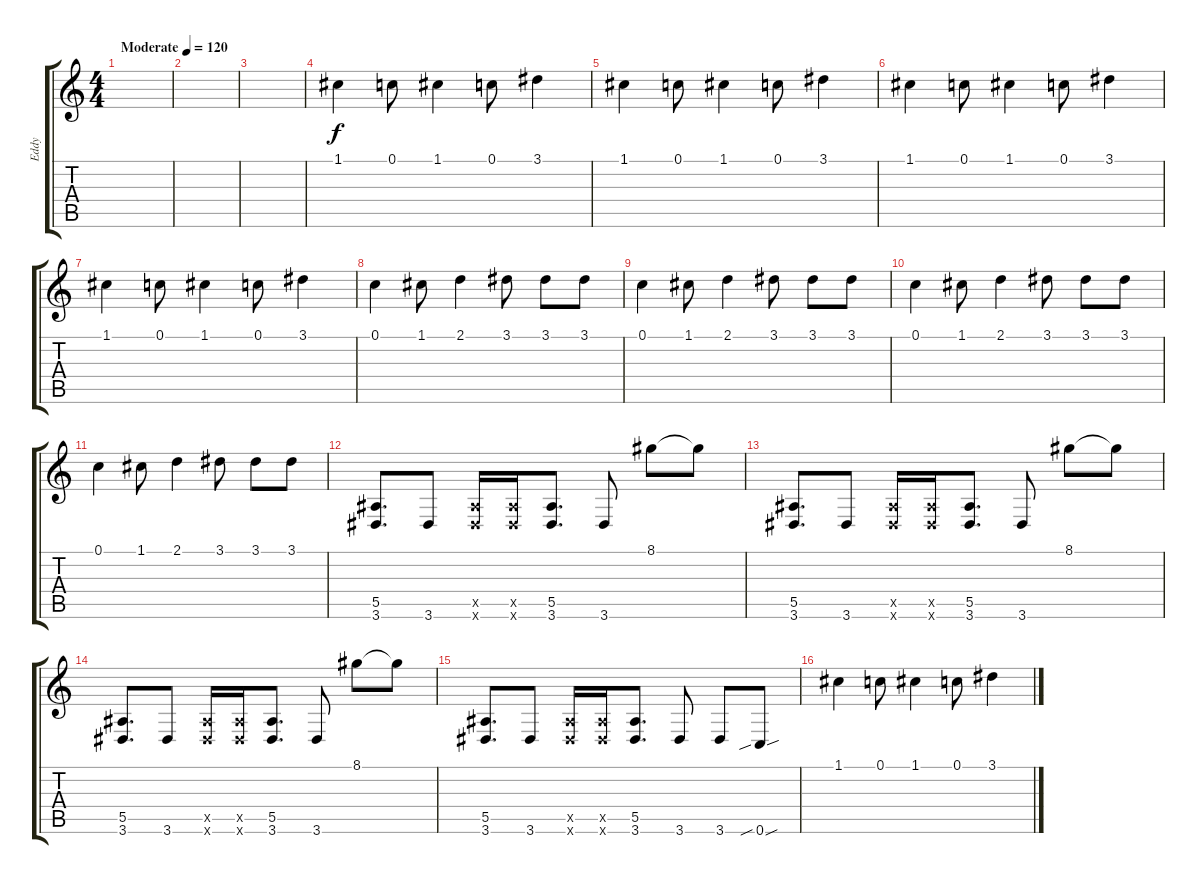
\track ("Eddy" "Eddy") {instrument distortionguitar}
\staff {score tabs}
\tuning (C4 G3 Eb3 Bb2 F2 C2) {hide}
\ts (4 4)
\tempo (120 "Moderate")
\clef g2
\ks c
|
|
|
1.1.4{volume 6} 0.1.8 1.1.4 0.1.8 3.1.4 |
1.1.4 0.1.8 1.1.4 0.1.8 3.1.4 |
1.1.4 0.1.8 1.1.4 0.1.8 3.1.4 |
1.1.4 0.1.8 1.1.4 0.1.8 3.1.4 |
0.1.4 1.1.8 2.1.4 3.1.8 3.1.8 3.1.8 |
0.1.4 1.1.8 2.1.4 3.1.8 3.1.8 3.1.8 |
0.1.4 1.1.8 2.1.4 3.1.8 3.1.8 3.1.8 |
0.1.4 1.1.8 2.1.4 3.1.8 3.1.8 3.1.8 |
(5.5 3.6).8{d volume 8} 3.6.8 (5.5{x} 3.6{x}).16 (5.5{x} 3.6{x}).16 (5.5 3.6).8{d} 3.6.8 8.1.8 8.1{t}.8 |
(5.5 3.6).8{d} 3.6.8 (5.5{x} 3.6{x}).16 (5.5{x} 3.6{x}).16 (5.5 3.6).8{d} 3.6.8 8.1.8 8.1{t}.8 |
(5.5 3.6).8{d} 3.6.8 (5.5{x} 3.6{x}).16 (5.5{x} 3.6{x}).16 (5.5 3.6).8{d} 3.6.8 8.1.8 8.1{t}.8 |
(5.5 3.6).8{d} 3.6.8 (5.5{x} 3.6{x}).16 (5.5{x} 3.6{x}).16 (5.5 3.6).8{d} 3.6.8 3.6.8 0.6{sib sou}.8 |
1.1.4 0.1.8 1.1.4 0.1.8 3.1.4
